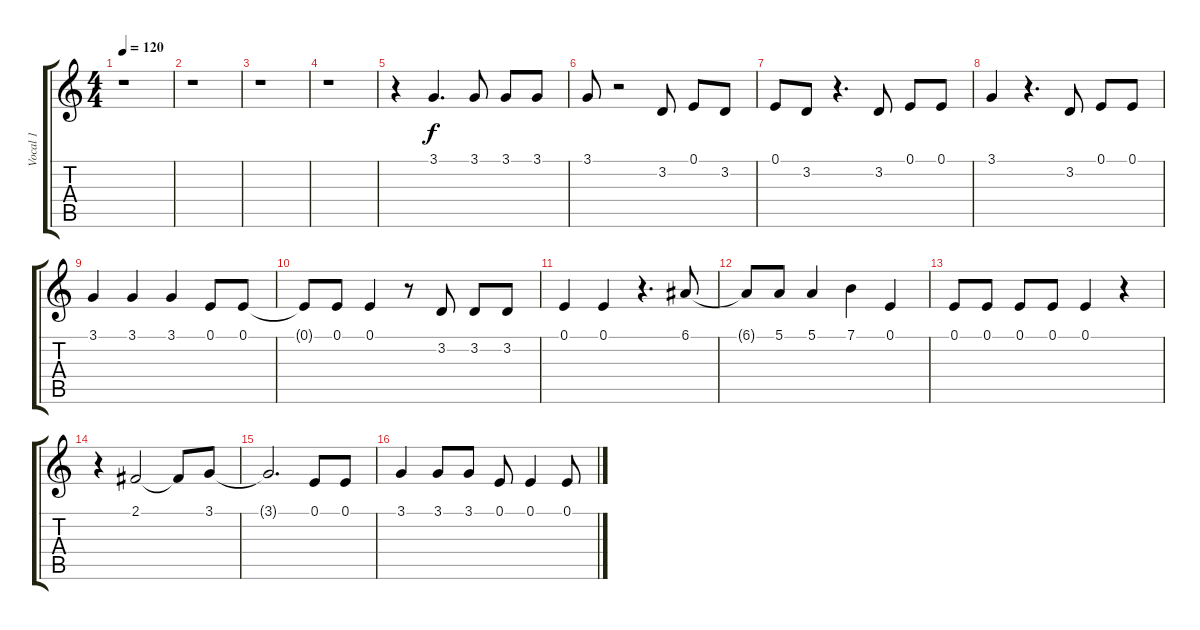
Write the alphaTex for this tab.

\track ("Vocal 1" "Vocal 1") {instrument oboe}
\staff {score tabs}
\tuning (E4 B3 G3 D3 A2 E2) {hide}
\ts (4 4)
\tempo 120
\clef g2
\ks c
r.1{dy f} |
r.1 |
r.1 |
r.1 |
r.4 3.1.4{d} 3.1.8 3.1.8 3.1.8 |
3.1.8 r.2 3.2.8 0.1.8 3.2.8 |
0.1.8 3.2.8 r.4{d} 3.2.8 0.1.8 0.1.8 |
3.1.4 r.4{d} 3.2.8 0.1.8 0.1.8 |
3.1.4 3.1.4 3.1.4 0.1.8 0.1.8 |
0.1{t}.8 0.1.8 0.1.4 r.8 3.2.8 3.2.8 3.2.8 |
0.1.4 0.1.4 r.4{d} 6.1.8 |
6.1{t}.8 5.1.8 5.1.4 7.1.4 0.1.4 |
0.1.8 0.1.8 0.1.8 0.1.8 0.1.4 r.4 |
r.4 2.1.2 2.1{t}.8 3.1.8 |
3.1{t}.2{d} 0.1.8 0.1.8 |
3.1.4 3.1.8 3.1.8 0.1.8 0.1.4 0.1.8
